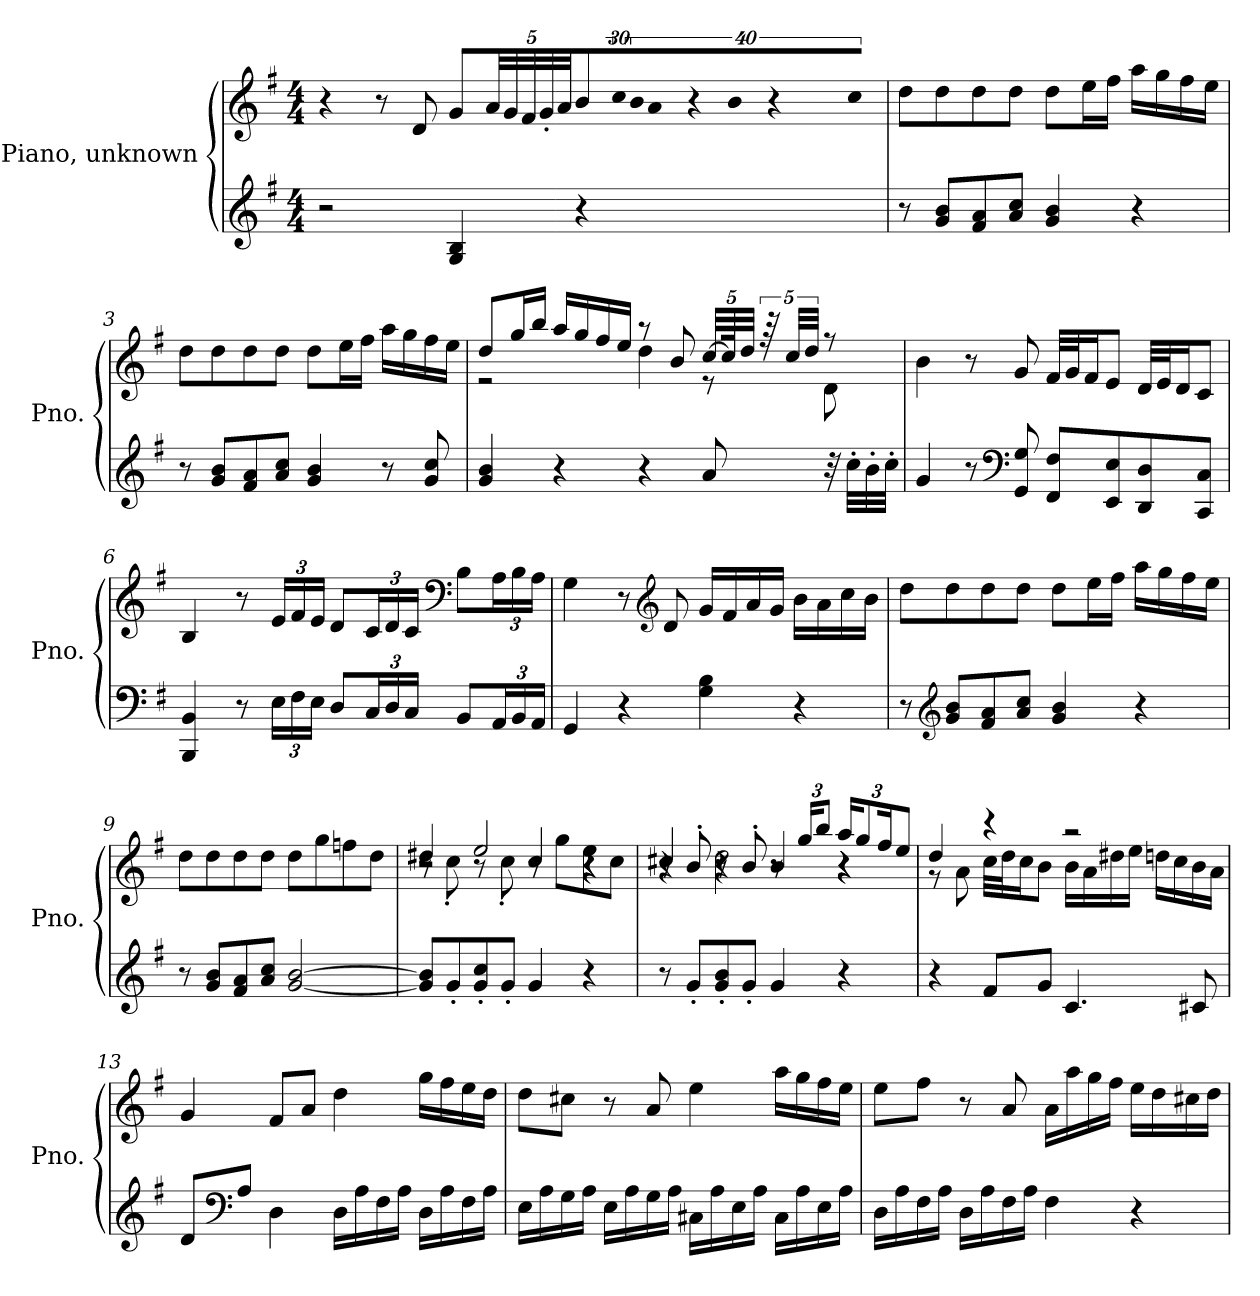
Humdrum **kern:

**kern	**kern
*part1	*part1
*staff2	*staff1
*I"Piano, unknown	*
*I'Pno.	*
*clefG2	*clefG2
*k[f#]	*k[f#]
*M4/4	*M4/4
*MM120	*MM120
=1	=1
2r	4r
.	8r
.	8d/
4G/ 4B/	8g/L
*	*Xbrackettup
.	40a/LL
.	40g/
.	40f#/
.	40g'/
.	40a/JJ
4r	8b/
*	*brackettup
!	!LO:N:vis=64
.	960%17cc/KLL
!	!LO:N:vis=32
.	640%23b/
!	!LO:N:vis=64
.	960%17a/JJJk
!	!LO:N:vis=128
.	1920%17r
!	!LO:N:vis=256
.	1920%17b\
!	!LO:N:vis=64
.	960%17r
.	1920ryy
!	!LO:N:vis=64
.	960%17cc\
=2	=2
8r	8dd\L
8g/ 8b/L	8dd\
8f#/ 8a/	8dd\
8a/ 8cc/J	8dd\J
4g/ 4b/	8dd\L
.	16ee\L
.	16ff#\JJ
4r	16aa\LL
.	16gg\
.	16ff#\
.	16ee\JJ
=3	=3
8r	8dd\L
8g/ 8b/L	8dd\
8f#/ 8a/	8dd\
8a/ 8cc/J	8dd\J
4g/ 4b/	8dd\L
.	16ee\L
.	16ff#\JJ
8r	16aa\LL
.	16gg\
8g/ 8cc/	16ff#\
.	16ee\JJ
!!LO:LB:g=z
=4	=4
*	*^
4g/ 4b/	8dd/L	2r
.	16gg/L	.
.	16bb/JJ	.
4r	16aa/LL	.
.	16gg/	.
.	16ff#/	.
.	16ee/JJ	.
4r	8r	4dd\
.	8b/	.
8a/	[40cc/LLL	8r
.	80cc/K]	.
.	40dd/JJJ	.
.	80r	.
.	40cc/LLL	.
.	40dd/JJJ	.
32r	8r	8d\
32cc'\LLL	.	.
32b'\	.	.
32cc'\JJJ	.	.
*	*v	*v
=5	=5
4g/	4b\
8r	8r
*clefF4	*
8GG/ 8G/	8g/
8FF#/ 8F#/L	32f#/LLL
.	32g/J
.	16f#/J
8EE/ 8E/	8e/J
8DD/ 8D/	32d/LLL
.	32e/J
.	16d/J
8CC/ 8C/J	8c/J
!!LO:LB:g=z
=6	=6
4BBB/ 4BB/	4B/
8r	8r
*Xbrackettup	*Xbrackettup
24E\LL	24e/LL
24F#\	24f#/
24E\JJ	24e/JJ
8D/L	8d/L
24C/L	24c/L
24D/	24d/
24C/JJ	24c/JJ
*	*clefF4
8BB/L	8B\L
24AA/L	24A\L
24BB/	24B\
24AA/JJ	24A\JJ
=7	=7
4GG/	4G\
4r	8r
*	*clefG2
.	8d/
4G\ 4B\	16g/LL
.	16f#/
.	16a/
.	16g/JJ
4r	16b\LL
.	16a\
.	16cc\
.	16b\JJ
=8	=8
8r	8dd\L
*clefG2	*
8g/ 8b/L	8dd\
8f#/ 8a/	8dd\
8a/ 8cc/J	8dd\J
4g/ 4b/	8dd\L
.	16ee\L
.	16ff#\JJ
4r	16aa\LL
.	16gg\
.	16ff#\
.	16ee\JJ
!!LO:LB:g=z
=9	=9
8r	8dd\L
8g/ 8b/L	8dd\
8f#/ 8a/	8dd\
8a/ 8cc/J	8dd\J
[2g/ [2b/	8dd\L
.	8gg\
.	8ffn\
.	8dd\J
=10	=10
*	*^
*	*	*^
8g/] 8b/]L	4dd#X/	8r	2r
8g'/	.	8cc'\	.
8g/' 8cc/'	2ee/	8r	.
8g'/J	.	8cc'\	.
4g/	.	8r	4cc/
.	.	8gg\L	.
4r	4r	8ee\	4r
.	.	8cc\J	.
=11	=11	=11	=11
8r	8r	4r	4cc#X/
8g'/L	8b'/	.	.
8g/' 8b/'	8r	2dd\	4r
8g'/J	8b'/	.	.
4g/	8r	.	4b/
.	24gg/KL	.	.
.	12bb/J	.	.
4r	24aa/KL	4r	4r
.	12gg/	.	.
.	24ff#/K	.	.
.	12ee/J	.	.
*	*	*v	*v
!!LO:LB:g=z
=12	=12	=12
4r	4dd/	8r
.	.	8a\
8f#/L	4r	32cc\LLL
.	.	32dd\J
.	.	16cc\J
8g/J	.	8b\J
4.c/	2r	16b\LL
.	.	16a\
.	.	16dd#X\
.	.	16ee\JJ
.	.	16ddn\LL
.	.	16cc\
8c#X/	.	16b\
.	.	16a\JJ
*	*v	*v
=13	=13
8d/L	4g/
*clefF4	*
8A/J	.
4D\	8f#/L
.	8a/J
16D\LL	4dd\
16A\	.
16F#\	.
16A\JJ	.
16D\LL	16gg\LL
16A\	16ff#\
16F#\	16ee\
16A\JJ	16dd\JJ
=14	=14
16E\LL	8dd\L
16A\	.
16G\	8cc#X\J
16A\JJ	.
16E\LL	8r
16A\	.
16G\	8a/
16A\JJ	.
16C#X\LL	4ee\
16A\	.
16E\	.
16A\JJ	.
16C#\LL	16aa\LL
16A\	16gg\
16E\	16ff#\
16A\JJ	16ee\JJ
!!LO:LB:g=z
=15	=15
16D\LL	8ee\L
16A\	.
16F#\	8ff#\J
16A\JJ	.
16D\LL	8r
16A\	.
16F#\	8a/
16A\JJ	.
4F#\	16a\LL
.	16aa\
.	16gg\
.	16ff#\JJ
4r	16ee\LL
.	16dd\
.	16cc#X\
.	16dd\JJ
=	=
*-	*-
